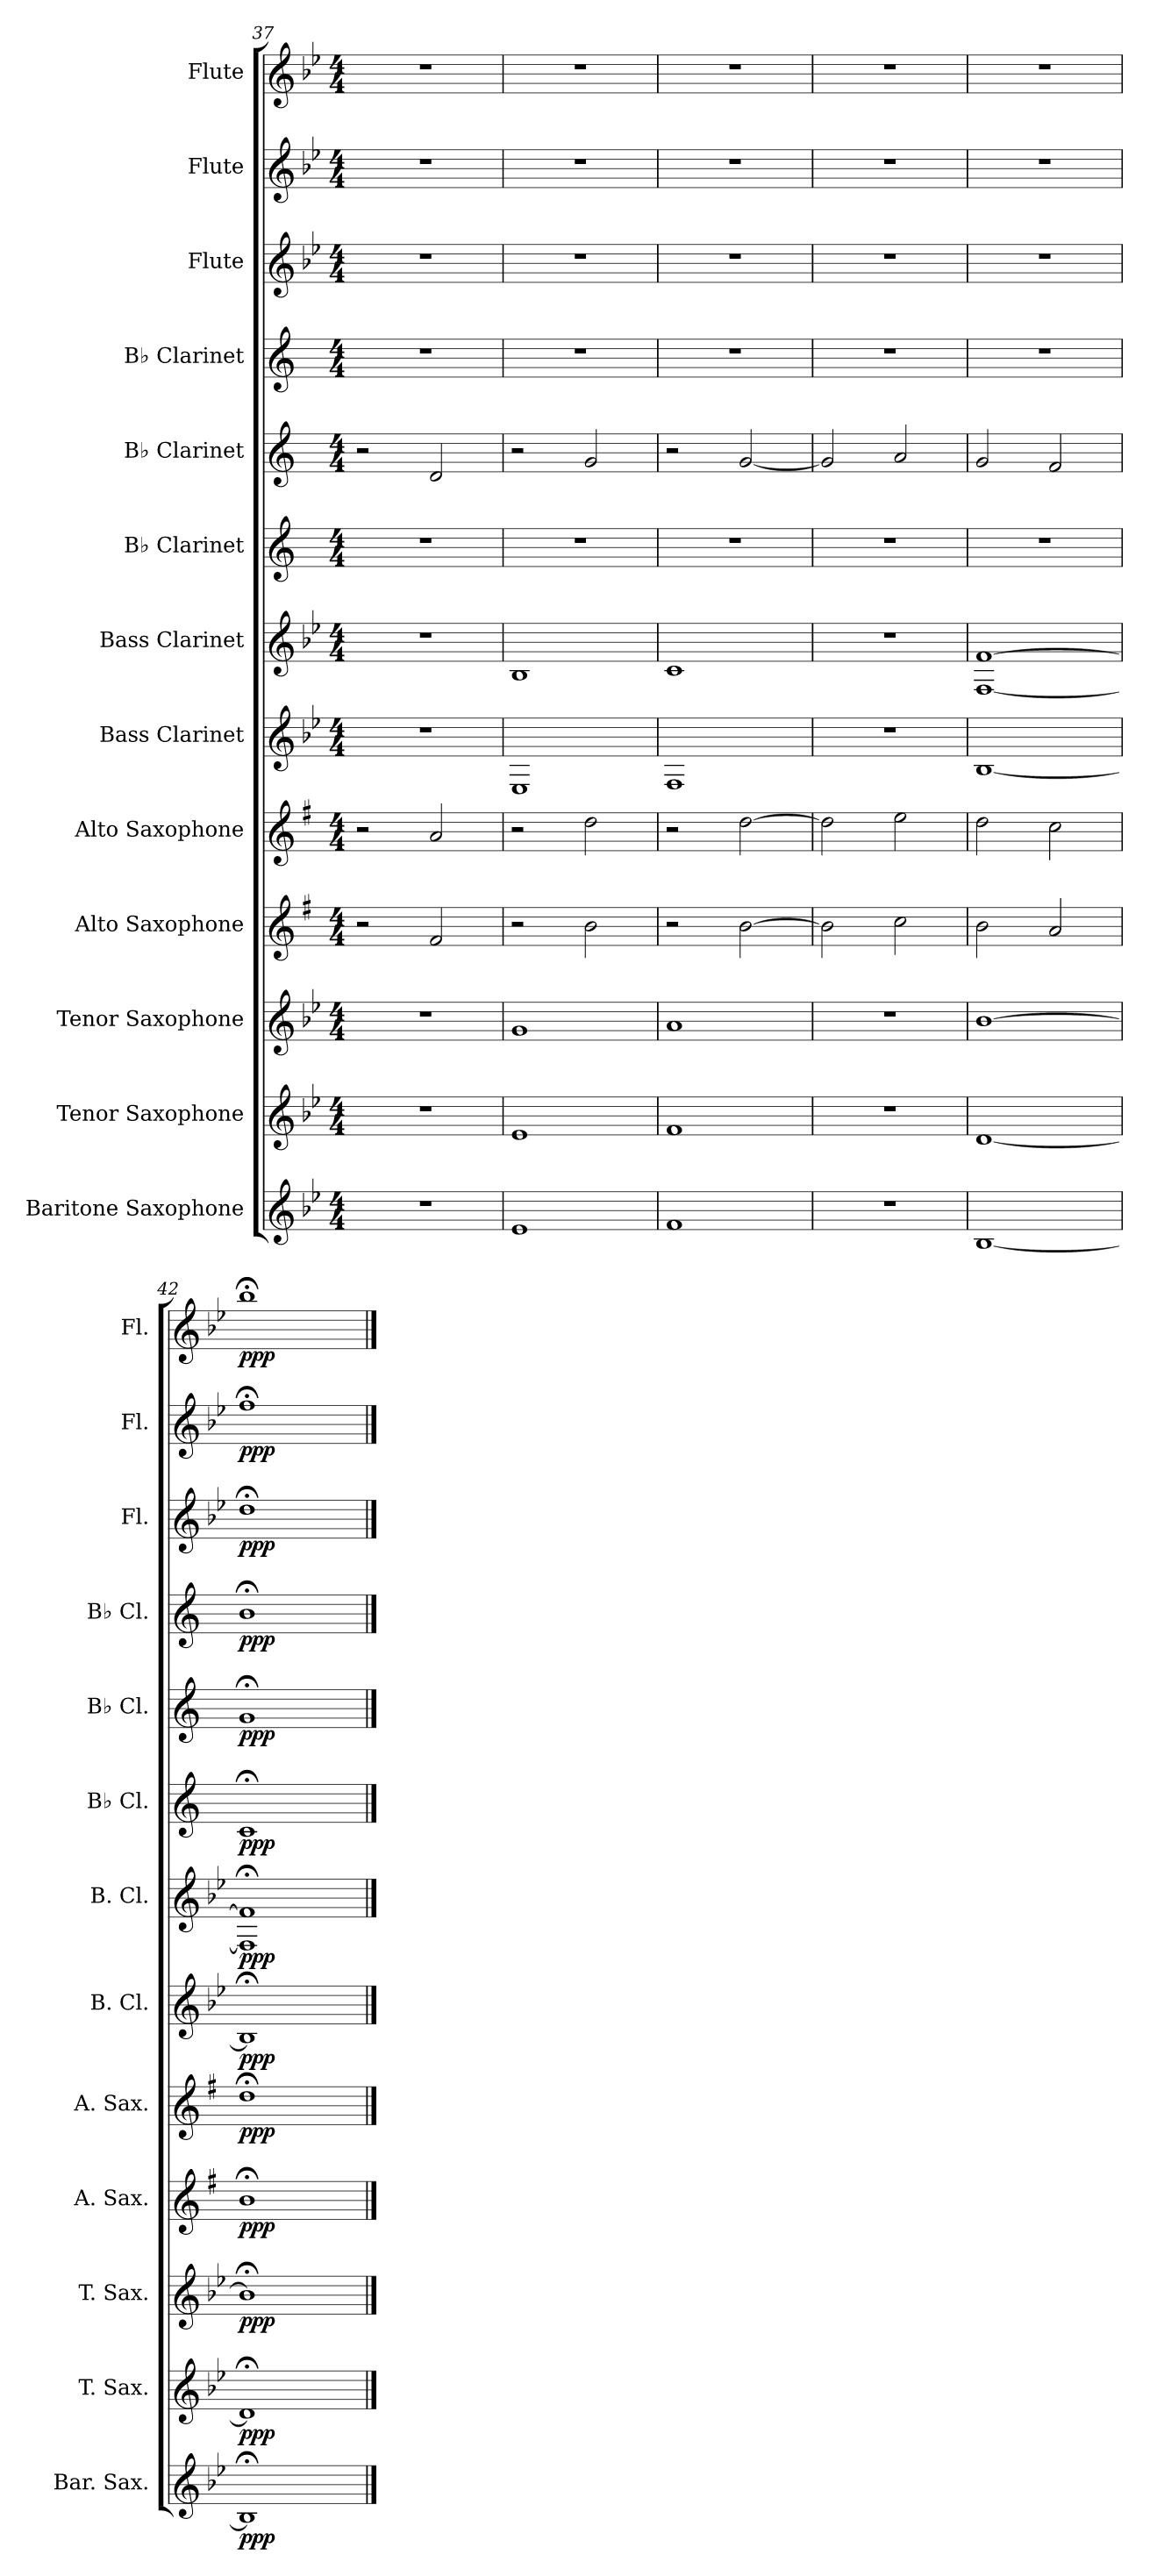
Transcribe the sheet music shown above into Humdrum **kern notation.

**kern	**dynam	**kern	**dynam	**kern	**dynam	**kern	**dynam	**kern	**dynam	**kern	**dynam	**kern	**dynam	**kern	**dynam	**kern	**dynam	**kern	**dynam	**kern	**dynam	**kern	**dynam	**kern	**dynam
*part13	*part13	*part12	*part12	*part11	*part11	*part10	*part10	*part9	*part9	*part8	*part8	*part7	*part7	*part6	*part6	*part5	*part5	*part4	*part4	*part3	*part3	*part2	*part2	*part1	*part1
*staff13	*staff13	*staff12	*staff12	*staff11	*staff11	*staff10	*staff10	*staff9	*staff9	*staff8	*staff8	*staff7	*staff7	*staff6	*staff6	*staff5	*staff5	*staff4	*staff4	*staff3	*staff3	*staff2	*staff2	*staff1	*staff1
*I"Baritone Saxophone	*	*I"Tenor Saxophone	*	*I"Tenor Saxophone	*	*I"Alto Saxophone	*	*I"Alto Saxophone	*	*I"Bass Clarinet	*	*I"Bass Clarinet	*	*I"B♭ Clarinet	*	*I"B♭ Clarinet	*	*I"B♭ Clarinet	*	*I"Flute	*	*I"Flute	*	*I"Flute	*
*I'Bar. Sax.	*	*I'T. Sax.	*	*I'T. Sax.	*	*I'A. Sax.	*	*I'A. Sax.	*	*I'B. Cl.	*	*I'B. Cl.	*	*I'B♭ Cl.	*	*I'B♭ Cl.	*	*I'B♭ Cl.	*	*I'Fl.	*	*I'Fl.	*	*I'Fl.	*
*clefG2	*	*clefG2	*	*clefG2	*	*clefG2	*	*clefG2	*	*clefG2	*	*clefG2	*	*clefG2	*	*clefG2	*	*clefG2	*	*clefG2	*	*clefG2	*	*clefG2	*
*ITrd12c21	*	*ITrd8c14	*	*ITrd8c14	*	*ITrd5c9	*	*ITrd5c9	*	*ITrd8c14	*	*ITrd8c14	*	*ITrd1c2	*	*ITrd1c2	*	*ITrd1c2	*	*	*	*	*	*	*
*k[b-e-]	*	*k[b-e-]	*	*k[b-e-]	*	*k[b-e-]	*	*k[b-e-]	*	*k[b-e-]	*	*k[b-e-]	*	*k[b-e-]	*	*k[b-e-]	*	*k[b-e-]	*	*k[b-e-]	*	*k[b-e-]	*	*k[b-e-]	*
*B-:	*	*B-:	*	*B-:	*	*B-:	*	*B-:	*	*B-:	*	*B-:	*	*B-:	*	*B-:	*	*B-:	*	*B-:	*	*B-:	*	*B-:	*
*M4/4	*	*M4/4	*	*M4/4	*	*M4/4	*	*M4/4	*	*M4/4	*	*M4/4	*	*M4/4	*	*M4/4	*	*M4/4	*	*M4/4	*	*M4/4	*	*M4/4	*
=37	=37	=37	=37	=37	=37	=37	=37	=37	=37	=37	=37	=37	=37	=37	=37	=37	=37	=37	=37	=37	=37	=37	=37	=37	=37
1r	.	1r	.	1r	.	2r	.	2r	.	1r	.	1r	.	1r	.	2r	.	1r	.	1r	.	1r	.	1r	.
.	.	.	.	.	.	2A/	.	2c/	.	.	.	.	.	.	.	2c/	.	.	.	.	.	.	.	.	.
=38	=38	=38	=38	=38	=38	=38	=38	=38	=38	=38	=38	=38	=38	=38	=38	=38	=38	=38	=38	=38	=38	=38	=38	=38	=38
1E-	.	1E-	.	1G	.	2r	.	2r	.	1EE-	.	1BB-	.	1r	.	2r	.	1r	.	1r	.	1r	.	1r	.
.	.	.	.	.	.	2d\	.	2f\	.	.	.	.	.	.	.	2f/	.	.	.	.	.	.	.	.	.
=39	=39	=39	=39	=39	=39	=39	=39	=39	=39	=39	=39	=39	=39	=39	=39	=39	=39	=39	=39	=39	=39	=39	=39	=39	=39
1F	.	1F	.	1A	.	2r	.	2r	.	1FF	.	1C	.	1r	.	2r	.	1r	.	1r	.	1r	.	1r	.
.	.	.	.	.	.	[2d\	.	[2f\	.	.	.	.	.	.	.	[2f/	.	.	.	.	.	.	.	.	.
=40	=40	=40	=40	=40	=40	=40	=40	=40	=40	=40	=40	=40	=40	=40	=40	=40	=40	=40	=40	=40	=40	=40	=40	=40	=40
1r	.	1r	.	1r	.	2d\]	.	2f\]	.	1r	.	1r	.	1r	.	2f/]	.	1r	.	1r	.	1r	.	1r	.
.	.	.	.	.	.	2e-\	.	2g\	.	.	.	.	.	.	.	2g/	.	.	.	.	.	.	.	.	.
!!LO:PB:g=z
=41	=41	=41	=41	=41	=41	=41	=41	=41	=41	=41	=41	=41	=41	=41	=41	=41	=41	=41	=41	=41	=41	=41	=41	=41	=41
[1BB-	.	[1D	.	[1B-	.	2d\	.	2f\	.	[1BB-	.	[1FF [1F	.	1r	.	2f/	.	1r	.	1r	.	1r	.	1r	.
.	.	.	.	.	.	2c/	.	2e-\	.	.	.	.	.	.	.	2e-/	.	.	.	.	.	.	.	.	.
=42	=42	=42	=42	=42	=42	=42	=42	=42	=42	=42	=42	=42	=42	=42	=42	=42	=42	=42	=42	=42	=42	=42	=42	=42	=42
!	!LO:DY:b	!	!LO:DY:b	!	!LO:DY:b	!	!LO:DY:b	!	!LO:DY:b	!	!LO:DY:b	!	!LO:DY:b	!	!LO:DY:b	!	!LO:DY:b	!	!LO:DY:b	!	!LO:DY:b	!	!LO:DY:b	!	!LO:DY:b
1BB-;<]	ppp	1D;<]	ppp	1B-;<]	ppp	1d;<	ppp	1f;<	ppp	1BB-;<]	ppp	1FF];< 1F];<	ppp	1B-;<	ppp	1f;<	ppp	1a;<	ppp	1dd;<	ppp	1ff;<	ppp	1bb-;<	ppp
==	==	==	==	==	==	==	==	==	==	==	==	==	==	==	==	==	==	==	==	==	==	==	==	==	==
*-	*-	*-	*-	*-	*-	*-	*-	*-	*-	*-	*-	*-	*-	*-	*-	*-	*-	*-	*-	*-	*-	*-	*-	*-	*-
